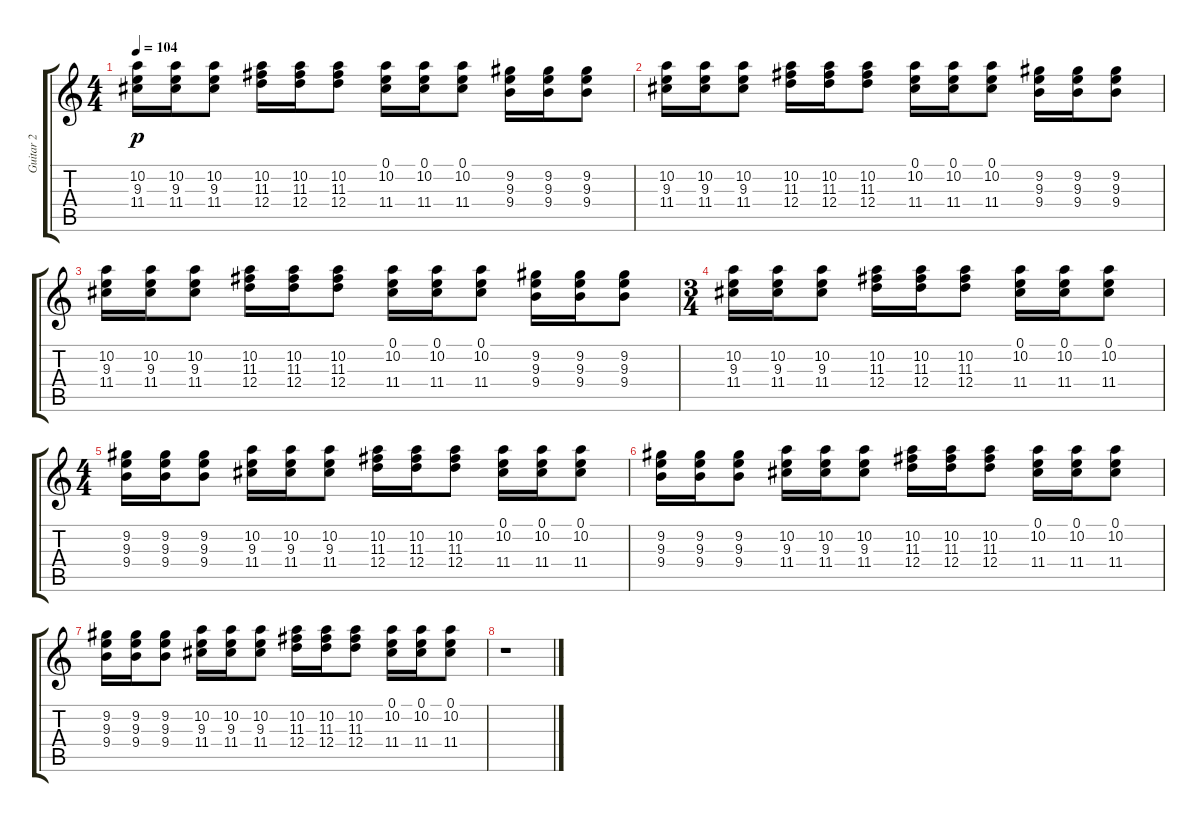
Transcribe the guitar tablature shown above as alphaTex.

\track ("Guitar 2" "Guitar 2") {instrument acousticguitarsteel}
\staff {score tabs}
\tuning (E4 B3 G3 D3 A2 E2) {hide}
\ts (4 4)
\tempo 104
\clef g2
\ks c
(10.2 9.3 11.4).16{dy p volume 8} (10.2 9.3 11.4).16{volume 8} (10.2 9.3 11.4).8 (10.2 11.3 12.4).16{volume 8} (10.2 11.3 12.4).16{volume 7} (10.2 11.3 12.4).8{volume 7} (0.1 10.2 11.4).16{volume 7} (0.1 10.2 11.4).16 (0.1 10.2 11.4).8{volume 7} (9.2 9.3 9.4).16{volume 7} (9.2 9.3 9.4).16{volume 7} (9.2 9.3 9.4).8 |
(10.2 9.3 11.4).16{volume 7} (10.2 9.3 11.4).16{volume 6} (10.2 9.3 11.4).8 (10.2 11.3 12.4).16{volume 6} (10.2 11.3 12.4).16 (10.2 11.3 12.4).8{volume 6} (0.1 10.2 11.4).16{volume 6} (0.1 10.2 11.4).16 (0.1 10.2 11.4).8{volume 6} (9.2 9.3 9.4).16{volume 6} (9.2 9.3 9.4).16{volume 6} (9.2 9.3 9.4).8 |
(10.2 9.3 11.4).16{volume 6} (10.2 9.3 11.4).16{volume 5} (10.2 9.3 11.4).8 (10.2 11.3 12.4).16{volume 5} (10.2 11.3 12.4).16 (10.2 11.3 12.4).8{volume 5} (0.1 10.2 11.4).16{volume 5} (0.1 10.2 11.4).16 (0.1 10.2 11.4).8{volume 5} (9.2 9.3 9.4).16{volume 5} (9.2 9.3 9.4).16{volume 4} (9.2 9.3 9.4).8 |
\ts (3 4)
(10.2 9.3 11.4).16{volume 4} (10.2 9.3 11.4).16{volume 4} (10.2 9.3 11.4).8 (10.2 11.3 12.4).16{volume 4} (10.2 11.3 12.4).16 (10.2 11.3 12.4).8{volume 4} (0.1 10.2 11.4).16{volume 4} (0.1 10.2 11.4).16 (0.1 10.2 11.4).8{volume 4} |
\ts (4 4)
(9.2 9.3 9.4).16{volume 4} (9.2 9.3 9.4).16{volume 3} (9.2 9.3 9.4).8 (10.2 9.3 11.4).16{volume 3} (10.2 9.3 11.4).16{volume 3} (10.2 9.3 11.4).8{volume 3} (10.2 11.3 12.4).16{volume 3} (10.2 11.3 12.4).16 (10.2 11.3 12.4).8{volume 3} (0.1 10.2 11.4).16{volume 3} (0.1 10.2 11.4).16{volume 2} (0.1 10.2 11.4).8 |
(9.2 9.3 9.4).16{volume 2} (9.2 9.3 9.4).16{volume 2} (9.2 9.3 9.4).8 (10.2 9.3 11.4).16{volume 2} (10.2 9.3 11.4).16{volume 2} (10.2 9.3 11.4).8{volume 2} (10.2 11.3 12.4).16{volume 2} (10.2 11.3 12.4).16 (10.2 11.3 12.4).8{volume 2} (0.1 10.2 11.4).16{volume 2} (0.1 10.2 11.4).16{volume 1} (0.1 10.2 11.4).8 |
(9.2 9.3 9.4).16{volume 1} (9.2 9.3 9.4).16{volume 1} (9.2 9.3 9.4).8 (10.2 9.3 11.4).16{volume 1} (10.2 9.3 11.4).16 (10.2 9.3 11.4).8{volume 1} (10.2 11.3 12.4).16{volume 1} (10.2 11.3 12.4).16 (10.2 11.3 12.4).8{volume 0} (0.1 10.2 11.4).16{volume 0} (0.1 10.2 11.4).16{volume 0} (0.1 10.2 11.4).8 |
r.1
